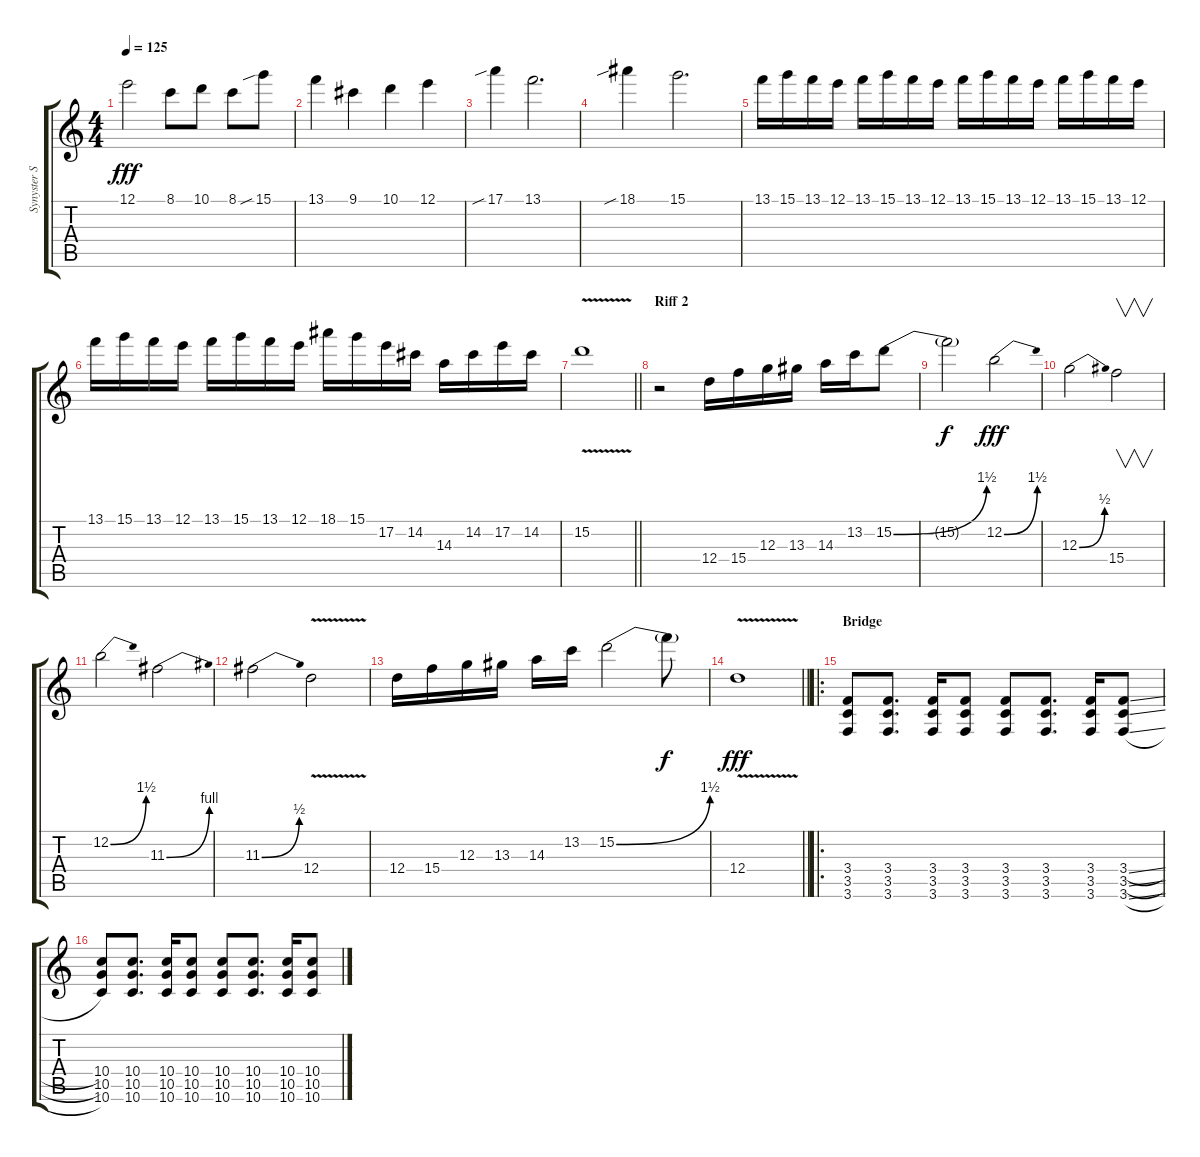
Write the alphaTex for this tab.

\track ("Synyster Solo" "Synyster S") {instrument distortionguitar}
\staff {score tabs}
\tuning (E4 B3 G3 D3 A2 D2) {hide}
\ts (4 4)
\tempo 125
\clef g2
\ks c
12.1{t}.2{dy fff} 8.1.8 10.1.8 8.1.8 15.1{sib}.8 |
13.1.4 9.1.4 10.1.4 12.1.4 |
17.1{sib}.4 13.1.2{d} |
18.1{sib}.4 15.1.2{d} |
13.1.16 15.1.16 13.1.16 12.1.16 13.1.16 15.1.16 13.1.16 12.1.16 13.1.16 15.1.16 13.1.16 12.1.16 13.1.16 15.1.16 13.1.16 12.1.16 |
13.1.16 15.1.16 13.1.16 12.1.16 13.1.16 15.1.16 13.1.16 12.1.16 18.1.16 15.1.16 17.2.16 14.2.16 14.3.16 14.2.16 17.2.16 14.2.16 |
\barLineRight lightlight
15.2{v}.1 |
\section ("" "Riff 2")
r.2 12.4.16 15.4.16 12.3.16 13.3.16 14.3.16 13.2.16 15.2{be (bend 0 0 60 6)}.8 |
15.2{t}.2{dy f} 12.2{be (bend 0 0 60 6)}.2{dy fff} |
12.3{be (bend 0 0 60 2)}.2 15.4.2{v} |
12.2{be (bend 0 0 60 6)}.2 11.3{be (bend 0 0 60 4)}.2 |
11.3{be (bend 0 0 60 2)}.2 12.4{v}.2 |
12.4.16 15.4.16 12.3.16 13.3.16 14.3.16 13.2.16 15.2{be (bend 0 0 60 6)}.2 15.2{t}.8{dy f} |
\barLineRight lightlight
12.4{v}.1{dy fff} |
\ro
\section ("" "Bridge")
(3.4 3.5 3.6).8 (3.4 3.5 3.6).8{d} (3.4 3.5 3.6).16 (3.4 3.5 3.6).8 (3.4 3.5 3.6).8 (3.4 3.5 3.6).8{d} (3.4 3.5 3.6).16 (3.4{sl} 3.5{sl} 3.6{sl}).8 |
(10.4 10.5 10.6).8 (10.4 10.5 10.6).8{d} (10.4 10.5 10.6).16 (10.4 10.5 10.6).8 (10.4 10.5 10.6).8 (10.4 10.5 10.6).8{d} (10.4 10.5 10.6).16 (10.4{sl} 10.5{sl} 10.6{sl}).8
